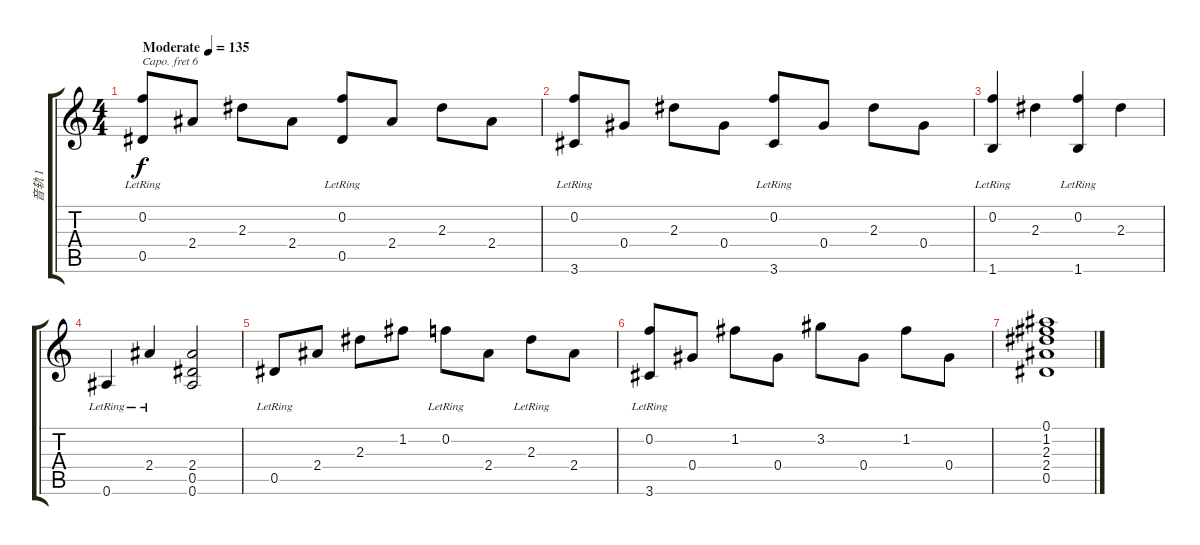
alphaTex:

\track ("音轨 1" "音轨 1") {instrument acousticguitarsteel}
\staff {score tabs}
\capo 6
\tuning (E4 B3 G3 D3 A2 E2) {hide}
\ts (4 4)
\tempo (135 "Moderate")
\clef g2
\ks c
(0.2{lr} 0.5{lr}).8{dy f instrument acousticguitarsteel} 2.4.8 2.3.8 2.4.8 (0.2{lr} 0.5{lr}).8 2.4.8 2.3.8 2.4.8 |
(0.2{lr} 3.6{lr}).8 0.4.8 2.3.8 0.4.8 (0.2{lr} 3.6{lr}).8 0.4.8 2.3.8 0.4.8 |
(0.2{lr} 1.6{lr}).4 2.3.4 (0.2{lr} 1.6{lr}).4 2.3.4 |
0.6{lr}.4 2.4{lr}.4 (2.4 0.5 0.6).2 |
0.5{lr}.8 2.4.8 2.3.8 1.2.8 0.2{lr}.8 2.4.8 2.3{lr}.8 2.4.8 |
(0.2 3.6{lr}).8 0.4.8 1.2.8 0.4.8 3.2.8 0.4.8 1.2.8 0.4.8 |
(0.1 1.2 2.3 2.4 0.5).1
